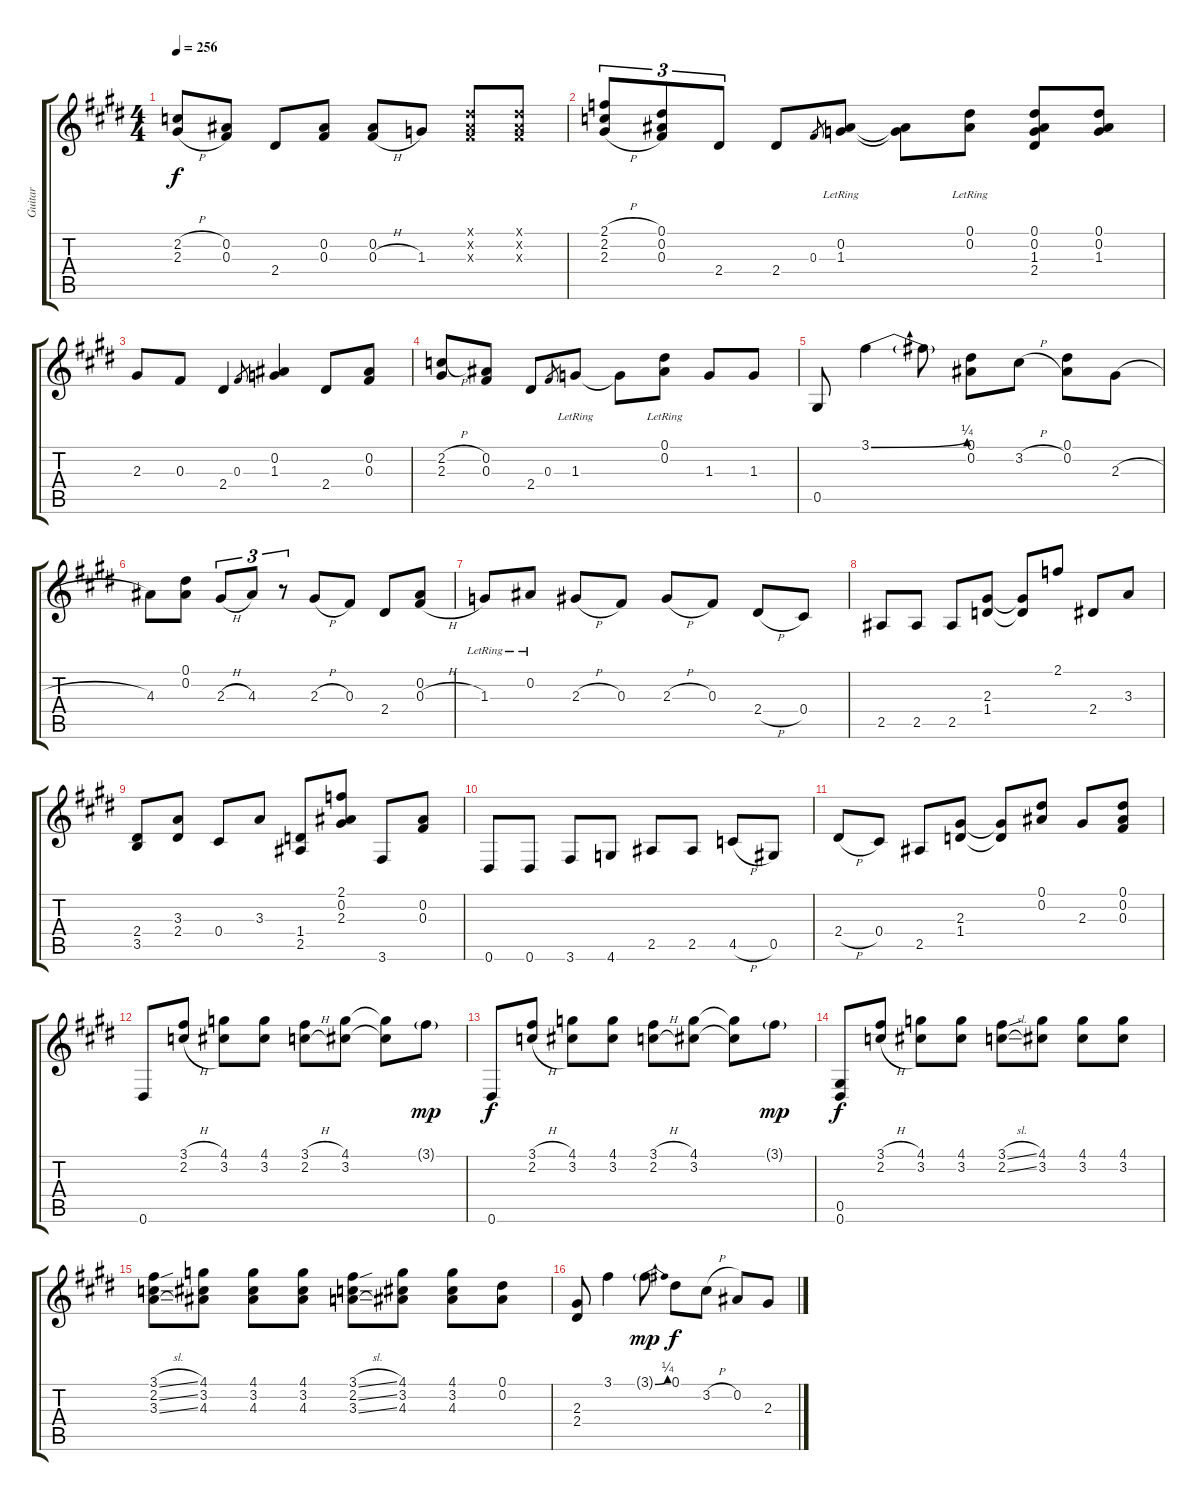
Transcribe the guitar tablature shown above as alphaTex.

\track ("Guitar" "Guitar") {instrument electricguitarjazz}
\staff {score tabs}
\tuning (Eb4 Bb3 Gb3 Db3 Ab2 Eb2) {hide}
\ts (4 4)
\tempo 256
\clef g2
\ks e
(2.2{h} 2.3{h}).8{dy f} (0.2 0.3).8 2.4.8 (0.2 0.3).8 (0.2 0.3{h}).8 1.3.8 (0.1{x} 0.2{x} 0.3{x}).8 (0.1{x} 0.2{x} 0.3{x}).8 |
(2.1{h} 2.2{h} 2.3{h}).8{tu (3 2)} (0.1 0.2 0.3).8{tu (3 2)} 2.4.8{tu (3 2)} 2.4.8 0.3.8{gr} (0.2{lr} 1.3).8 (0.2{t} 1.3{t}).8 (0.1{lr} 0.2).8 (0.1 0.2 1.3 2.4).8 (0.1 0.2 1.3).8 |
2.3.8 0.3.8 2.4.4 0.3.8{gr} (0.2 1.3).4 2.4.8 (0.2 0.3).8 |
(2.2{h} 2.3).8 (0.2 0.3).8 2.4.8 0.3.8{gr} 1.3{lr}.8 1.3{t}.8 (0.1{lr} 0.2).8 1.3.8 1.3.8 |
0.5.8 3.1{be (bend 0 0 60 1)}.4 3.1{t}.8 (0.1 0.2).8 3.2{h}.8 (0.1 0.2).8 2.3{h}.8 |
4.3.8 (0.1 0.2).8 2.3{h}.8{tu (3 2)} 4.3.8{tu (3 2)} r.8{tu (3 2)} 2.3{h}.8 0.3.8 2.4.8 (0.2 0.3{h}).8 |
1.3{lr}.8 0.2{lr}.8 2.3{h}.8 0.3.8 2.3{h}.8 0.3.8 2.4{h}.8 0.4.8 |
2.5.8 2.5.8 2.5.8 (2.3 1.4).8 (2.3{t} 1.4{t}).8 2.1.8 2.4.8 3.3.8 |
(2.4 3.5).8 (3.3 2.4).8 0.4.8 3.3.8 (1.4 2.5).8 (2.1 0.2 2.3).8 3.6.8 (0.2 0.3).8 |
0.6.8 0.6.8 3.6.8 4.6.8 2.5.8 2.5.8 4.5{h}.8 0.5.8 |
2.4{h}.8 0.4.8 2.5.8 (2.3 1.4).8 (2.3{t} 1.4{t}).8 (0.1 0.2).8 2.3.8 (0.1 0.2 0.3).8 |
0.6.8 (3.1{h} 2.2{h}).8 (4.1 3.2).8 (4.1 3.2).8 (3.1{h} 2.2{h}).8 (4.1 3.2).8 (4.1{t} 3.2{t}).8 3.1{g}.8{dy mp} |
0.6.8{dy f} (3.1{h} 2.2{h}).8 (4.1 3.2).8 (4.1 3.2).8 (3.1{h} 2.2{h}).8 (4.1 3.2).8 (4.1{t} 3.2{t}).8 3.1{g}.8{dy mp} |
(0.5 0.6).8{dy f} (3.1{h} 2.2{h}).8 (4.1 3.2).8 (4.1 3.2).8 (3.1{sl} 2.2{sl}).8 (4.1 3.2).8 (4.1 3.2).8 (4.1 3.2).8 |
(3.1{sl} 2.2{sl} 3.3{sl}).8 (4.1 3.2 4.3).8 (4.1 3.2 4.3).8 (4.1 3.2 4.3).8 (3.1{sl} 2.2{sl} 3.3{sl}).8 (4.1 3.2 4.3).8 (4.1 3.2 4.3).8 (0.1 0.2).8 |
(2.3 2.4).8 3.1.4 3.1{be (bend 0 0 60 1) g}.8{dy mp} 0.1.8{dy f} 3.2{h}.8 0.2.8 2.3{h}.8
